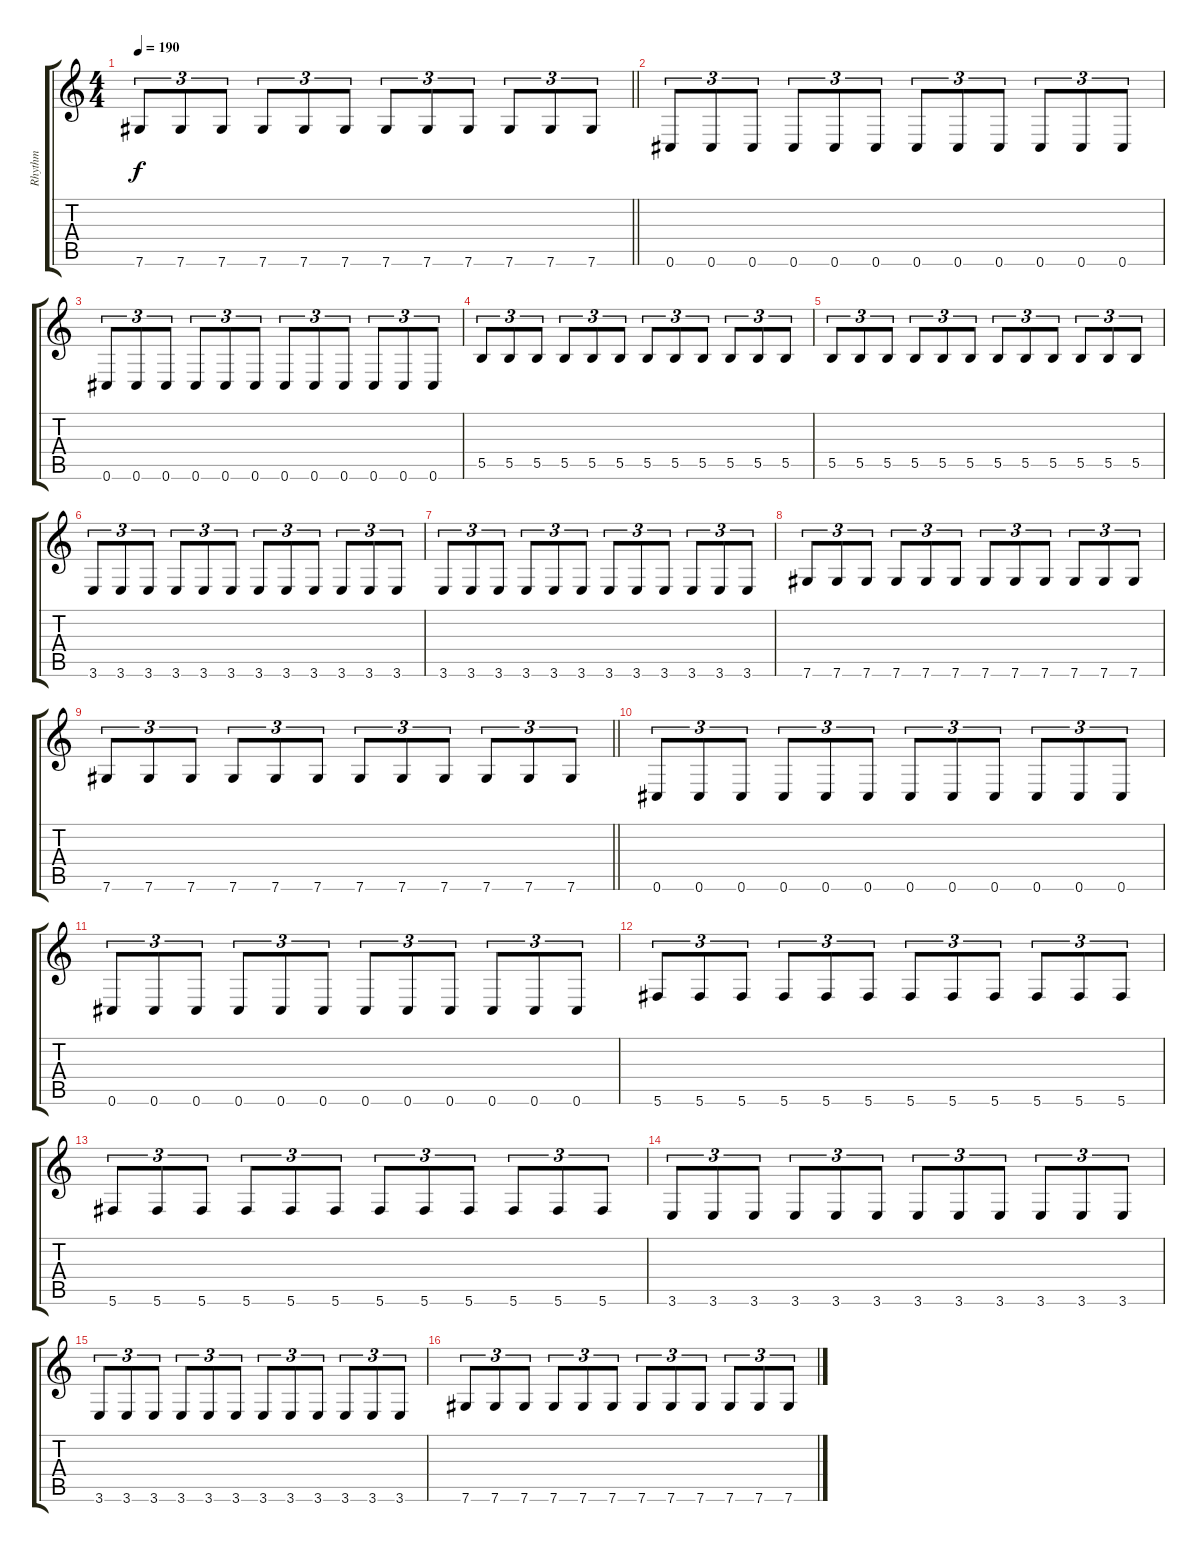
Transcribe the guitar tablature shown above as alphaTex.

\track ("Rhythm" "Rhythm") {instrument distortionguitar}
\staff {score tabs}
\tuning (Db4 Ab3 E3 B2 Gb2 Db2) {hide}
\ts (4 4)
\tempo 190
\clef g2
\barLineRight lightlight
\ks c
7.6.8{tu (3 2) dy f} 7.6.8{tu (3 2)} 7.6.8{tu (3 2)} 7.6.8{tu (3 2)} 7.6.8{tu (3 2)} 7.6.8{tu (3 2)} 7.6.8{tu (3 2)} 7.6.8{tu (3 2)} 7.6.8{tu (3 2)} 7.6.8{tu (3 2)} 7.6.8{tu (3 2)} 7.6.8{tu (3 2)} |
0.6.8{tu (3 2)} 0.6.8{tu (3 2)} 0.6.8{tu (3 2)} 0.6.8{tu (3 2)} 0.6.8{tu (3 2)} 0.6.8{tu (3 2)} 0.6.8{tu (3 2)} 0.6.8{tu (3 2)} 0.6.8{tu (3 2)} 0.6.8{tu (3 2)} 0.6.8{tu (3 2)} 0.6.8{tu (3 2)} |
0.6.8{tu (3 2)} 0.6.8{tu (3 2)} 0.6.8{tu (3 2)} 0.6.8{tu (3 2)} 0.6.8{tu (3 2)} 0.6.8{tu (3 2)} 0.6.8{tu (3 2)} 0.6.8{tu (3 2)} 0.6.8{tu (3 2)} 0.6.8{tu (3 2)} 0.6.8{tu (3 2)} 0.6.8{tu (3 2)} |
5.5.8{tu (3 2)} 5.5.8{tu (3 2)} 5.5.8{tu (3 2)} 5.5.8{tu (3 2)} 5.5.8{tu (3 2)} 5.5.8{tu (3 2)} 5.5.8{tu (3 2)} 5.5.8{tu (3 2)} 5.5.8{tu (3 2)} 5.5.8{tu (3 2)} 5.5.8{tu (3 2)} 5.5.8{tu (3 2)} |
5.5.8{tu (3 2)} 5.5.8{tu (3 2)} 5.5.8{tu (3 2)} 5.5.8{tu (3 2)} 5.5.8{tu (3 2)} 5.5.8{tu (3 2)} 5.5.8{tu (3 2)} 5.5.8{tu (3 2)} 5.5.8{tu (3 2)} 5.5.8{tu (3 2)} 5.5.8{tu (3 2)} 5.5.8{tu (3 2)} |
3.6.8{tu (3 2)} 3.6.8{tu (3 2)} 3.6.8{tu (3 2)} 3.6.8{tu (3 2)} 3.6.8{tu (3 2)} 3.6.8{tu (3 2)} 3.6.8{tu (3 2)} 3.6.8{tu (3 2)} 3.6.8{tu (3 2)} 3.6.8{tu (3 2)} 3.6.8{tu (3 2)} 3.6.8{tu (3 2)} |
3.6.8{tu (3 2)} 3.6.8{tu (3 2)} 3.6.8{tu (3 2)} 3.6.8{tu (3 2)} 3.6.8{tu (3 2)} 3.6.8{tu (3 2)} 3.6.8{tu (3 2)} 3.6.8{tu (3 2)} 3.6.8{tu (3 2)} 3.6.8{tu (3 2)} 3.6.8{tu (3 2)} 3.6.8{tu (3 2)} |
7.6.8{tu (3 2)} 7.6.8{tu (3 2)} 7.6.8{tu (3 2)} 7.6.8{tu (3 2)} 7.6.8{tu (3 2)} 7.6.8{tu (3 2)} 7.6.8{tu (3 2)} 7.6.8{tu (3 2)} 7.6.8{tu (3 2)} 7.6.8{tu (3 2)} 7.6.8{tu (3 2)} 7.6.8{tu (3 2)} |
\barLineRight lightlight
7.6.8{tu (3 2)} 7.6.8{tu (3 2)} 7.6.8{tu (3 2)} 7.6.8{tu (3 2)} 7.6.8{tu (3 2)} 7.6.8{tu (3 2)} 7.6.8{tu (3 2)} 7.6.8{tu (3 2)} 7.6.8{tu (3 2)} 7.6.8{tu (3 2)} 7.6.8{tu (3 2)} 7.6.8{tu (3 2)} |
0.6.8{tu (3 2)} 0.6.8{tu (3 2)} 0.6.8{tu (3 2)} 0.6.8{tu (3 2)} 0.6.8{tu (3 2)} 0.6.8{tu (3 2)} 0.6.8{tu (3 2)} 0.6.8{tu (3 2)} 0.6.8{tu (3 2)} 0.6.8{tu (3 2)} 0.6.8{tu (3 2)} 0.6.8{tu (3 2)} |
0.6.8{tu (3 2)} 0.6.8{tu (3 2)} 0.6.8{tu (3 2)} 0.6.8{tu (3 2)} 0.6.8{tu (3 2)} 0.6.8{tu (3 2)} 0.6.8{tu (3 2)} 0.6.8{tu (3 2)} 0.6.8{tu (3 2)} 0.6.8{tu (3 2)} 0.6.8{tu (3 2)} 0.6.8{tu (3 2)} |
5.6.8{tu (3 2)} 5.6.8{tu (3 2)} 5.6.8{tu (3 2)} 5.6.8{tu (3 2)} 5.6.8{tu (3 2)} 5.6.8{tu (3 2)} 5.6.8{tu (3 2)} 5.6.8{tu (3 2)} 5.6.8{tu (3 2)} 5.6.8{tu (3 2)} 5.6.8{tu (3 2)} 5.6.8{tu (3 2)} |
5.6.8{tu (3 2)} 5.6.8{tu (3 2)} 5.6.8{tu (3 2)} 5.6.8{tu (3 2)} 5.6.8{tu (3 2)} 5.6.8{tu (3 2)} 5.6.8{tu (3 2)} 5.6.8{tu (3 2)} 5.6.8{tu (3 2)} 5.6.8{tu (3 2)} 5.6.8{tu (3 2)} 5.6.8{tu (3 2)} |
3.6.8{tu (3 2)} 3.6.8{tu (3 2)} 3.6.8{tu (3 2)} 3.6.8{tu (3 2)} 3.6.8{tu (3 2)} 3.6.8{tu (3 2)} 3.6.8{tu (3 2)} 3.6.8{tu (3 2)} 3.6.8{tu (3 2)} 3.6.8{tu (3 2)} 3.6.8{tu (3 2)} 3.6.8{tu (3 2)} |
3.6.8{tu (3 2)} 3.6.8{tu (3 2)} 3.6.8{tu (3 2)} 3.6.8{tu (3 2)} 3.6.8{tu (3 2)} 3.6.8{tu (3 2)} 3.6.8{tu (3 2)} 3.6.8{tu (3 2)} 3.6.8{tu (3 2)} 3.6.8{tu (3 2)} 3.6.8{tu (3 2)} 3.6.8{tu (3 2)} |
7.6.8{tu (3 2)} 7.6.8{tu (3 2)} 7.6.8{tu (3 2)} 7.6.8{tu (3 2)} 7.6.8{tu (3 2)} 7.6.8{tu (3 2)} 7.6.8{tu (3 2)} 7.6.8{tu (3 2)} 7.6.8{tu (3 2)} 7.6.8{tu (3 2)} 7.6.8{tu (3 2)} 7.6.8{tu (3 2)}
